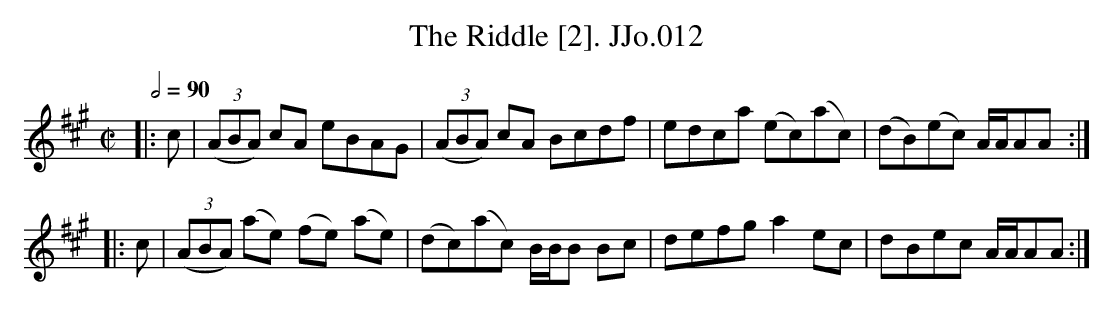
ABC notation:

X:1
T:Riddle [2]. JJo.012, The
M:C|
L:1/8
Q:1/2=90
K:A
|:c|((3ABA) cA eBAG|((3ABA) cA Bcdf|edca (ec)(ac)|(dB)(ec) A/A/AA:|
|:c|((3ABA) (ae) (fe) (ae)|(dc)(ac) B/B/B Bc|defga2ec|dBec A/A/AA:|
